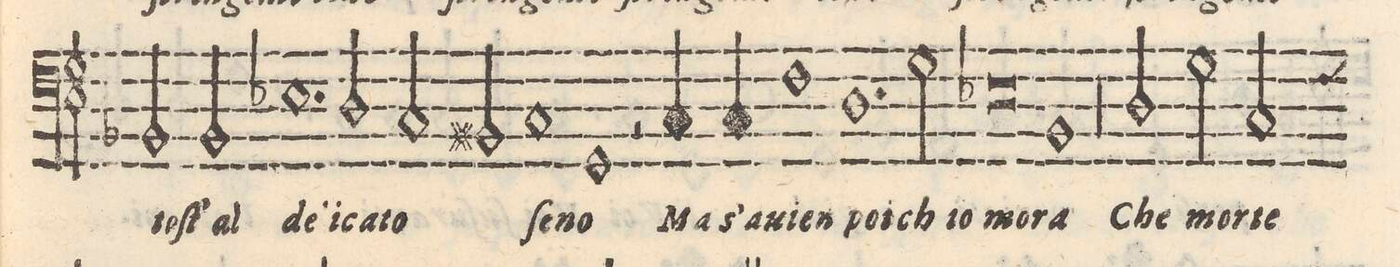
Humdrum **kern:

**kern	**text
*I"BASSO	*
*clefF4	*
*k[b-]	*
*met(C)	*
*M2/1	*
2BB-/	toſ-
2BB-/	-t'al
1.E-X	de'
=19-	=19-
2D/	i-
2C/	-ca-
2BBn/	-to
=20-	=20-
1C	ſe-
1GG	-no
=21-	=21-
2r	.
4C/	Ma
4C/	s'a-
1F	-uien
=22-	=22-
1.D	poich
2G\	io
=23-	=23-
0E-X	mo
=24-	=24-
1BB-y	ra
00r	.
=25-	=25-
=26-	=26-
2D/	Che
2G\	mor-
=27-	=27-
2C/	-te
*-	*-
